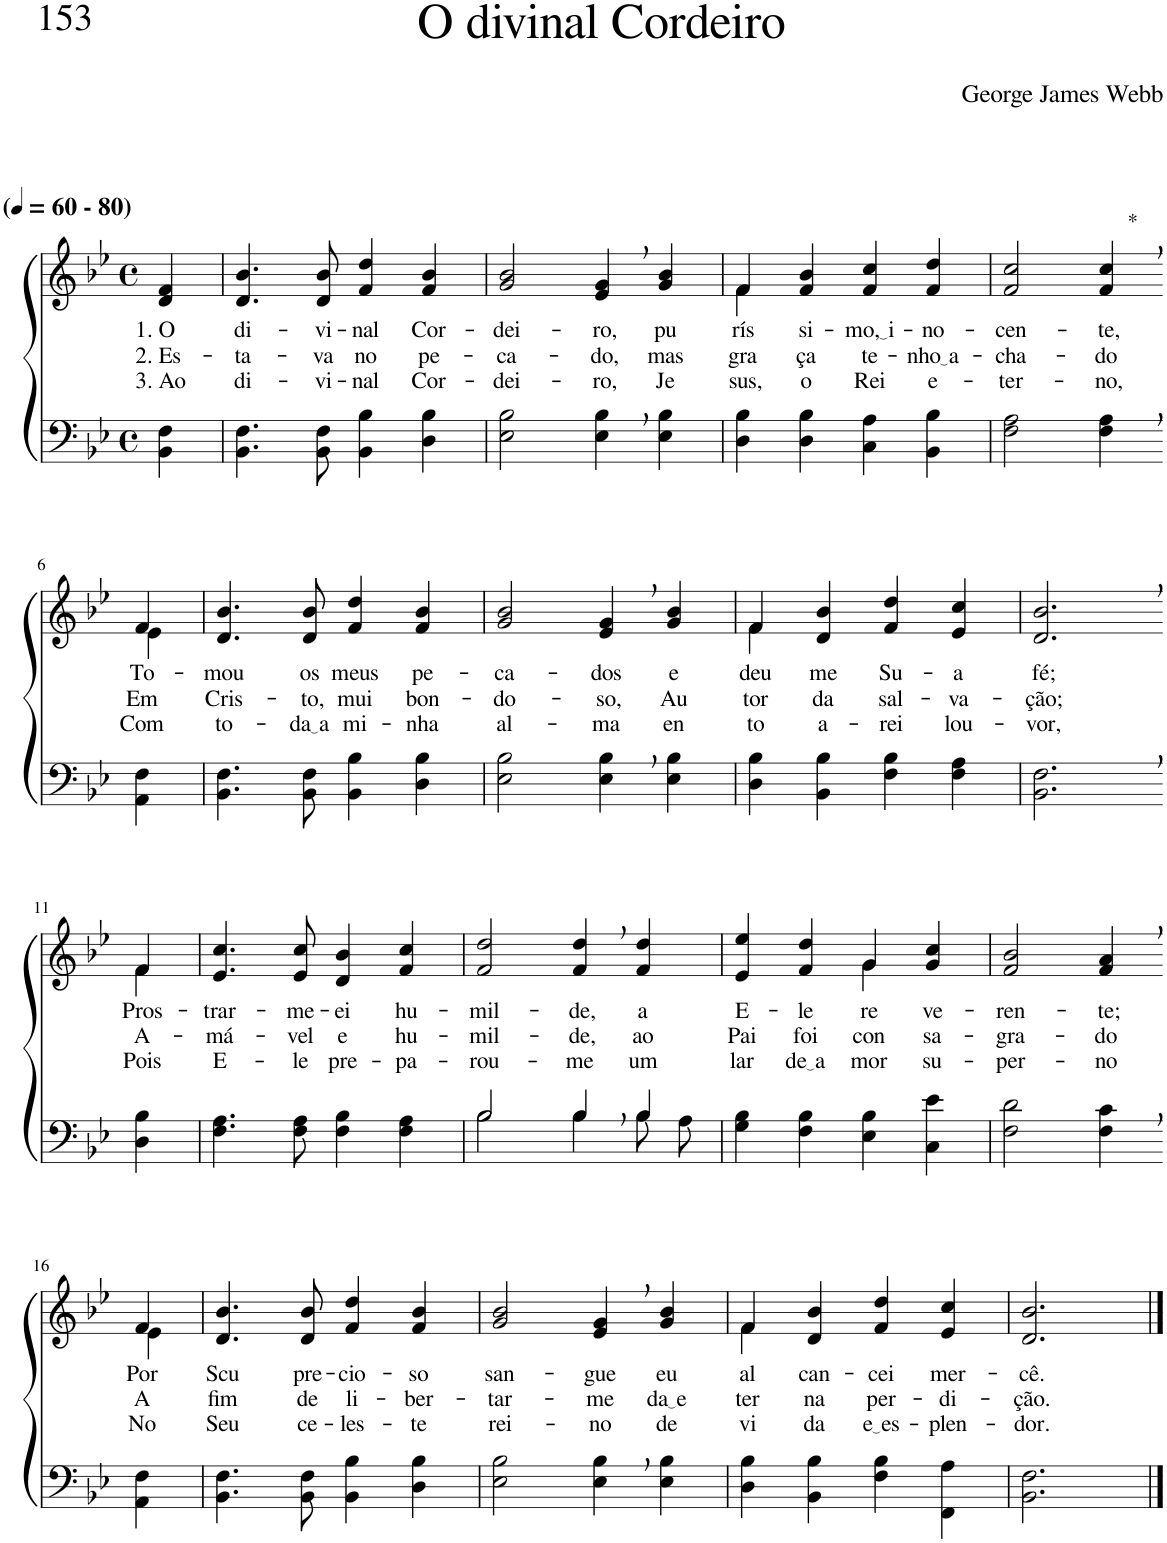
**kern	**kern	**text	**text	**text
*part2	*part1	*part1	*part1	*part1
*staff2	*staff1	*staff1	*staff1	*staff1
*I"Parte III e IV	*I"Parte I II	*	*	*
*clefF4	*clefG2	*	*	*
*k[b-e-]	*k[b-e-]	*	*	*
*M4/4	*M4/4	*	*	*
*met(c)	*met(c)	*	*	*
*MM60	*MM60	*	*	*
=1	=1	=1	=1	=1
!	!LO:TX:a:B:t=(	!	!	!
!	!LO:TX:a:B:t=- 80)	!	!	!
!	!	!LO:LY:b	!LO:LY:b	!LO:LY:b
4BB-\ 4F\	4d/ 4f/	1. O	2. Es-	3. Ao
=2	=2	=2	=2	=2
!	!	!LO:LY:b	!LO:LY:b	!LO:LY:b
4.BB-\ 4.F\	4.d/ 4.b-/	di-	-ta-	di-
!	!	!LO:LY:b	!LO:LY:b	!LO:LY:b
8BB-\ 8F\	8d/ 8b-/	-vi-	-va	-vi-
!	!	!LO:LY:b	!LO:LY:b	!LO:LY:b
4BB-\ 4B-\	4f/ 4dd/	-nal	no	-nal
!	!	!LO:LY:b	!LO:LY:b	!LO:LY:b
4D\ 4B-\	4f/ 4b-/	Cor-	pe-	Cor-
=3	=3	=3	=3	=3
!	!	!LO:LY:b	!LO:LY:b	!LO:LY:b
2E-\ 2B-\	2g/ 2b-/	-dei-	-ca-	-dei-
!	!	!LO:LY:b	!LO:LY:b	!LO:LY:b
4E-\, 4B-\,	4e-/, 4g/,	-ro,	-do,	-ro,
!	!	!LO:LY:b	!LO:LY:b	!LO:LY:b
4E-\ 4B-\	4g/ 4b-/	pu-	mas	Je-
=4	=4	=4	=4	=4
*	*^	*	*	*
!	!	!	!LO:LY:b	!LO:LY:b	!LO:LY:b
4D\ 4B-\	4f/	4f\	-rís-	gra-	-sus,
!	!	!	!LO:LY:b	!LO:LY:b	!LO:LY:b
4D\ 4B-\	4f/ 4b-/	2.ryy	-si-	-ça	o
!	!	!	!LO:LY:b	!LO:LY:b	!LO:LY:b
4C\ 4A\	4f/ 4cc/	.	mo, i	te-	Rei
!	!	!	!LO:LY:b	!LO:LY:b	!LO:LY:b
4BB-\ 4B-\	4f/ 4dd/	.	-no-	nho a	e-
*	*v	*v	*	*	*
=5	=5	=5	=5	=5
!	!	!LO:LY:b	!LO:LY:b	!LO:LY:b
2F\ 2A\	2f/ 2cc/	-cen-	-cha-	-ter-
!	!LO:TX:a:t=*	!	!	!
!	!	!LO:LY:b	!LO:LY:b	!LO:LY:b
4F\, 4A\,	4f/, 4cc/,	-te,	-do	-no,
!!LO:LB:g=z
=6-	=6-	=6-	=6-	=6-
*	*^	*	*	*
!	!	!	!LO:LY:b	!LO:LY:b	!LO:LY:b
4AA\ 4F\	4f/	4e-\	To-	Em	Com
=7	=7	=7	=7	=7	=7
!	!	!	!LO:LY:b	!LO:LY:b	!LO:LY:b
*	*v	*v	*	*	*
4.BB-\ 4.F\	4.d/ 4.b-/	-mou	Cris-	to-
!	!	!LO:LY:b	!LO:LY:b	!LO:LY:b
8BB-\ 8F\	8d/ 8b-/	os	-to,	da a
!	!	!LO:LY:b	!LO:LY:b	!LO:LY:b
4BB-\ 4B-\	4f/ 4dd/	meus	mui	mi-
!	!	!LO:LY:b	!LO:LY:b	!LO:LY:b
4D\ 4B-\	4f/ 4b-/	pe-	bon-	-nha
=8	=8	=8	=8	=8
!	!	!LO:LY:b	!LO:LY:b	!LO:LY:b
2E-\ 2B-\	2g/ 2b-/	-ca-	-do-	al-
!	!	!LO:LY:b	!LO:LY:b	!LO:LY:b
4E-\, 4B-\,	4e-/, 4g/,	-dos	-so,	-ma
!	!	!LO:LY:b	!LO:LY:b	!LO:LY:b
4E-\ 4B-\	4g/ 4b-/	e	Au-	en-
=9	=9	=9	=9	=9
*	*^	*	*	*
!	!	!	!LO:LY:b	!LO:LY:b	!LO:LY:b
4D\ 4B-\	4f/	4f\	deu-	-tor	-to-
!	!	!	!LO:LY:b	!LO:LY:b	!LO:LY:b
4BB-\ 4B-\	4d/ 4b-/	2.ryy	-me	da	-a-
!	!	!	!LO:LY:b	!LO:LY:b	!LO:LY:b
4F\ 4B-\	4f/ 4dd/	.	Su-	sal-	-rei
!	!	!	!LO:LY:b	!LO:LY:b	!LO:LY:b
4F\ 4A\	4e-/ 4cc/	.	-a	-va-	lou-
*	*v	*v	*	*	*
=10	=10	=10	=10	=10
!	!	!LO:LY:b	!LO:LY:b	!LO:LY:b
2.BB-\, 2.F\,	2.d/, 2.b-/,	fé;	-ção;	-vor,
!!LO:LB:g=z
=11-	=11-	=11-	=11-	=11-
*	*^	*	*	*
!	!	!	!LO:LY:b	!LO:LY:b	!LO:LY:b
4D\ 4B-\	4f/	4f\	Pros-	A-	Pois
=12	=12	=12	=12	=12	=12
!	!	!	!LO:LY:b	!LO:LY:b	!LO:LY:b
*	*v	*v	*	*	*
4.F\ 4.A\	4.e-/ 4.cc/	-trar-	-má-	E-
!	!	!LO:LY:b	!LO:LY:b	!LO:LY:b
8F\ 8A\	8e-/ 8cc/	-me-	-vel	-le
!	!	!LO:LY:b	!LO:LY:b	!LO:LY:b
4F\ 4B-\	4d/ 4b-/	-ei	e	pre-
!	!	!LO:LY:b	!LO:LY:b	!LO:LY:b
4F\ 4A\	4f/ 4cc/	hu-	hu-	-pa-
=13	=13	=13	=13	=13
*^	*	*	*	*
!	!	!	!LO:LY:b	!LO:LY:b	!LO:LY:b
2B-/	2B-\	2f/ 2dd/	-mil-	-mil-	-rou-
!	!	!	!LO:LY:b	!LO:LY:b	!LO:LY:b
4B-,/	4B-\	4f/, 4dd/,	-de,	-de,	-me
!	!	!	!LO:LY:b	!LO:LY:b	!LO:LY:b
4B-/	8B-\L	4f/ 4dd/	a	ao	um
.	8A\J	.	.	.	.
=14	=14	=14	=14	=14	=14
!	!	!	!LO:LY:b	!LO:LY:b	!LO:LY:b
*v	*v	*^	*	*	*
4G\ 4B-\	4e-/ 4ee-/	2ryy	E-	Pai	lar
!	!	!	!LO:LY:b	!LO:LY:b	!LO:LY:b
4F\ 4B-\	4f/ 4dd/	.	-le	foi	de a
!	!	!	!LO:LY:b	!LO:LY:b	!LO:LY:b
4E-\ 4B-\	4g/	4g\	re-	con-	-mor
!	!	!	!LO:LY:b	!LO:LY:b	!LO:LY:b
4C\ 4e-\	4g/ 4cc/	4ryy	-ve-	-sa-	su-
=15	=15	=15	=15	=15	=15
!	!	!	!LO:LY:b	!LO:LY:b	!LO:LY:b
*	*v	*v	*	*	*
2F\ 2d\	2f/ 2b-/	-ren-	-gra-	-per-
!	!	!LO:LY:b	!LO:LY:b	!LO:LY:b
4F\, 4c\,	4f/, 4a/,	-te;	-do	-no
!!LO:LB:g=z
=16-	=16-	=16-	=16-	=16-
*	*^	*	*	*
!	!	!	!LO:LY:b	!LO:LY:b	!LO:LY:b
4AA\ 4F\	4f/	4e-\	-Por	A	No
=17	=17	=17	=17	=17	=17
!	!	!	!LO:LY:b	!LO:LY:b	!LO:LY:b
*	*v	*v	*	*	*
4.BB-\ 4.F\	4.d/ 4.b-/	Scu	fim	Seu
!	!	!LO:LY:b	!LO:LY:b	!LO:LY:b
8BB-\ 8F\	8d/ 8b-/	pre-	de	ce-
!	!	!LO:LY:b	!LO:LY:b	!LO:LY:b
4BB-\ 4B-\	4f/ 4dd/	-cio-	li-	-les-
!	!	!LO:LY:b	!LO:LY:b	!LO:LY:b
4D\ 4B-\	4f/ 4b-/	-so	-ber-	-te
=18	=18	=18	=18	=18
!	!	!LO:LY:b	!LO:LY:b	!LO:LY:b
2E-\ 2B-\	2g/ 2b-/	san-	-tar-	rei-
!	!	!LO:LY:b	!LO:LY:b	!LO:LY:b
4E-\, 4B-\,	4e-/, 4g/,	-gue	-me	-no
!	!	!LO:LY:b	!LO:LY:b	!LO:LY:b
4E-\ 4B-\	4g/ 4b-/	eu	da e	de
=19	=19	=19	=19	=19
*	*^	*	*	*
!	!	!	!LO:LY:b	!LO:LY:b	!LO:LY:b
4D\ 4B-\	4f/	4f\	al-	-ter-	vi-
!	!	!	!LO:LY:b	!LO:LY:b	!LO:LY:b
4BB-\ 4B-\	4d/ 4b-/	2.ryy	-can-	-na	-da
!	!	!	!LO:LY:b	!LO:LY:b	!LO:LY:b
4F\ 4B-\	4f/ 4dd/	.	-cei	per-	e es
!	!	!	!LO:LY:b	!LO:LY:b	!LO:LY:b
4FF\ 4A\	4e-/ 4cc/	.	mer-	-di-	-plen-
*	*v	*v	*	*	*
=20	=20	=20	=20	=20
!	!	!LO:LY:b	!LO:LY:b	!LO:LY:b
2.BB-\ 2.F\	2.d/ 2.b-/	-cê.	-ção.	-dor.
==	==	==	==	==
*-	*-	*-	*-	*-
